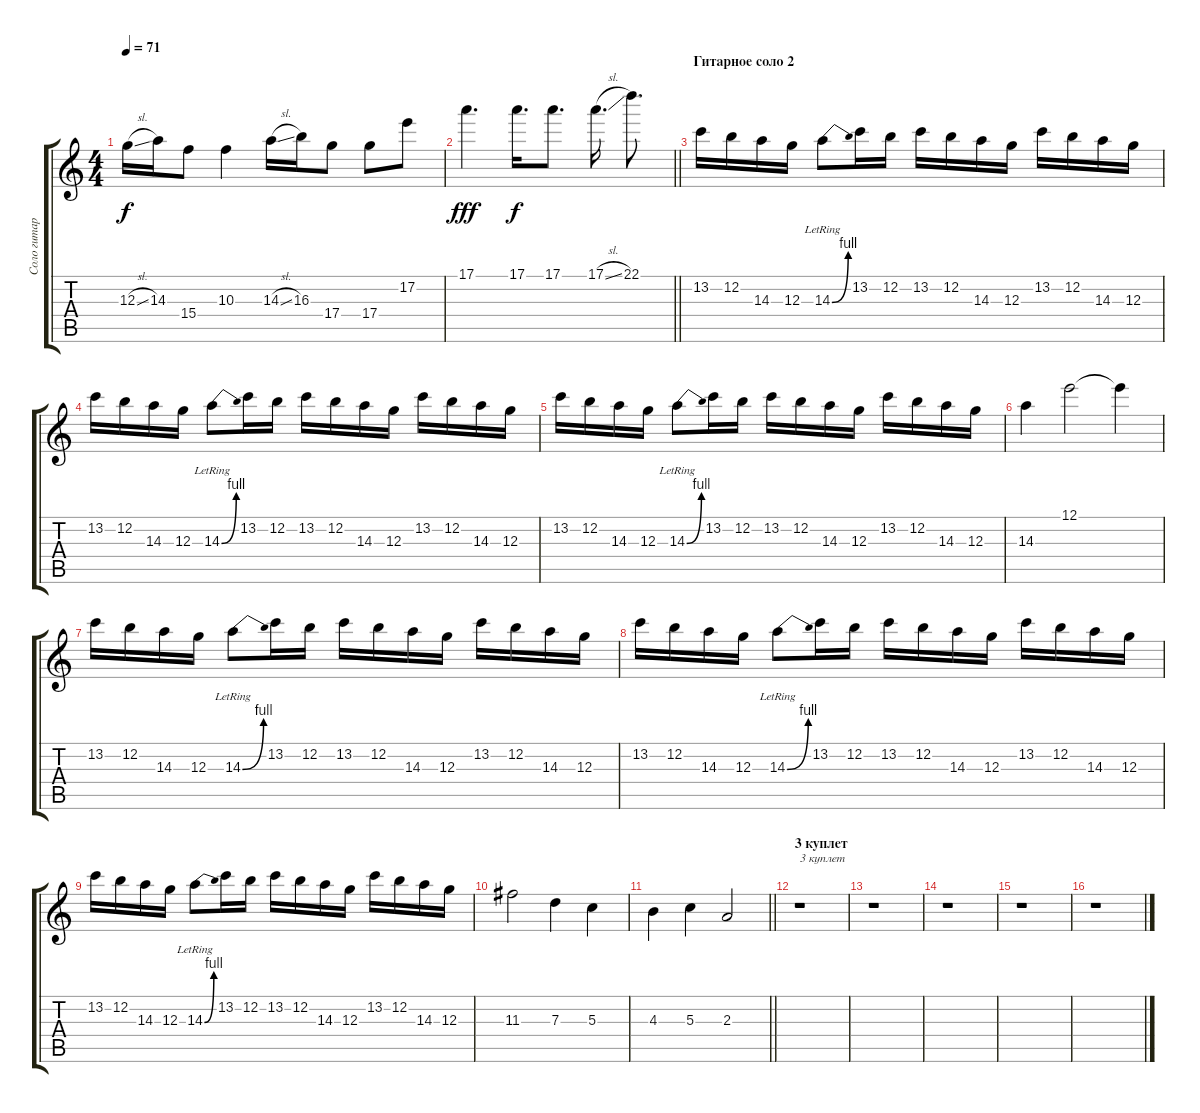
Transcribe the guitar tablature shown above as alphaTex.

\track ("Соло гитара (dist 1)" "Соло гитар") {instrument distortionguitar}
\staff {score tabs}
\tuning (E4 B3 G3 D3 A2 E2) {hide}
\ts (4 4)
\tempo 71
\clef g2
\ks c
12.3{sl}.16{dy f} 14.3.16 15.4.8 10.3.4 14.3{sl}.16 16.3.16 17.4.8 17.4.8 17.2.8 |
\barLineRight lightlight
17.1.4{d dy fff} 17.1.16{d dy f} 17.1.8{d} 17.1{sl}.16{d} 22.1.8{d} |
\section ("" "Гитарное соло 2")
13.2.16 12.2.16 14.3.16 12.3.16 14.3{be (bend 0 0 60 4) lr}.8 13.2.16 12.2.16 13.2.16 12.2.16 14.3.16 12.3.16 13.2.16 12.2.16 14.3.16 12.3.16 |
13.2.16 12.2.16 14.3.16 12.3.16 14.3{be (bend 0 0 60 4) lr}.8 13.2.16 12.2.16 13.2.16 12.2.16 14.3.16 12.3.16 13.2.16 12.2.16 14.3.16 12.3.16 |
13.2.16 12.2.16 14.3.16 12.3.16 14.3{be (bend 0 0 60 4) lr}.8 13.2.16 12.2.16 13.2.16 12.2.16 14.3.16 12.3.16 13.2.16 12.2.16 14.3.16 12.3.16 |
14.3.4 12.1.2 12.1{t}.4 |
13.2.16 12.2.16 14.3.16 12.3.16 14.3{be (bend 0 0 60 4) lr}.8 13.2.16 12.2.16 13.2.16 12.2.16 14.3.16 12.3.16 13.2.16 12.2.16 14.3.16 12.3.16 |
13.2.16 12.2.16 14.3.16 12.3.16 14.3{be (bend 0 0 60 4) lr}.8 13.2.16 12.2.16 13.2.16 12.2.16 14.3.16 12.3.16 13.2.16 12.2.16 14.3.16 12.3.16 |
13.2.16 12.2.16 14.3.16 12.3.16 14.3{be (bend 0 0 60 4) lr}.8 13.2.16 12.2.16 13.2.16 12.2.16 14.3.16 12.3.16 13.2.16 12.2.16 14.3.16 12.3.16 |
11.3.2 7.3.4 5.3.4 |
\barLineRight lightlight
4.3.4 5.3.4 2.3.2 |
\section ("" "3 куплет")
r.1{txt "3 куплет"} |
r.1 |
r.1 |
r.1 |
r.1
